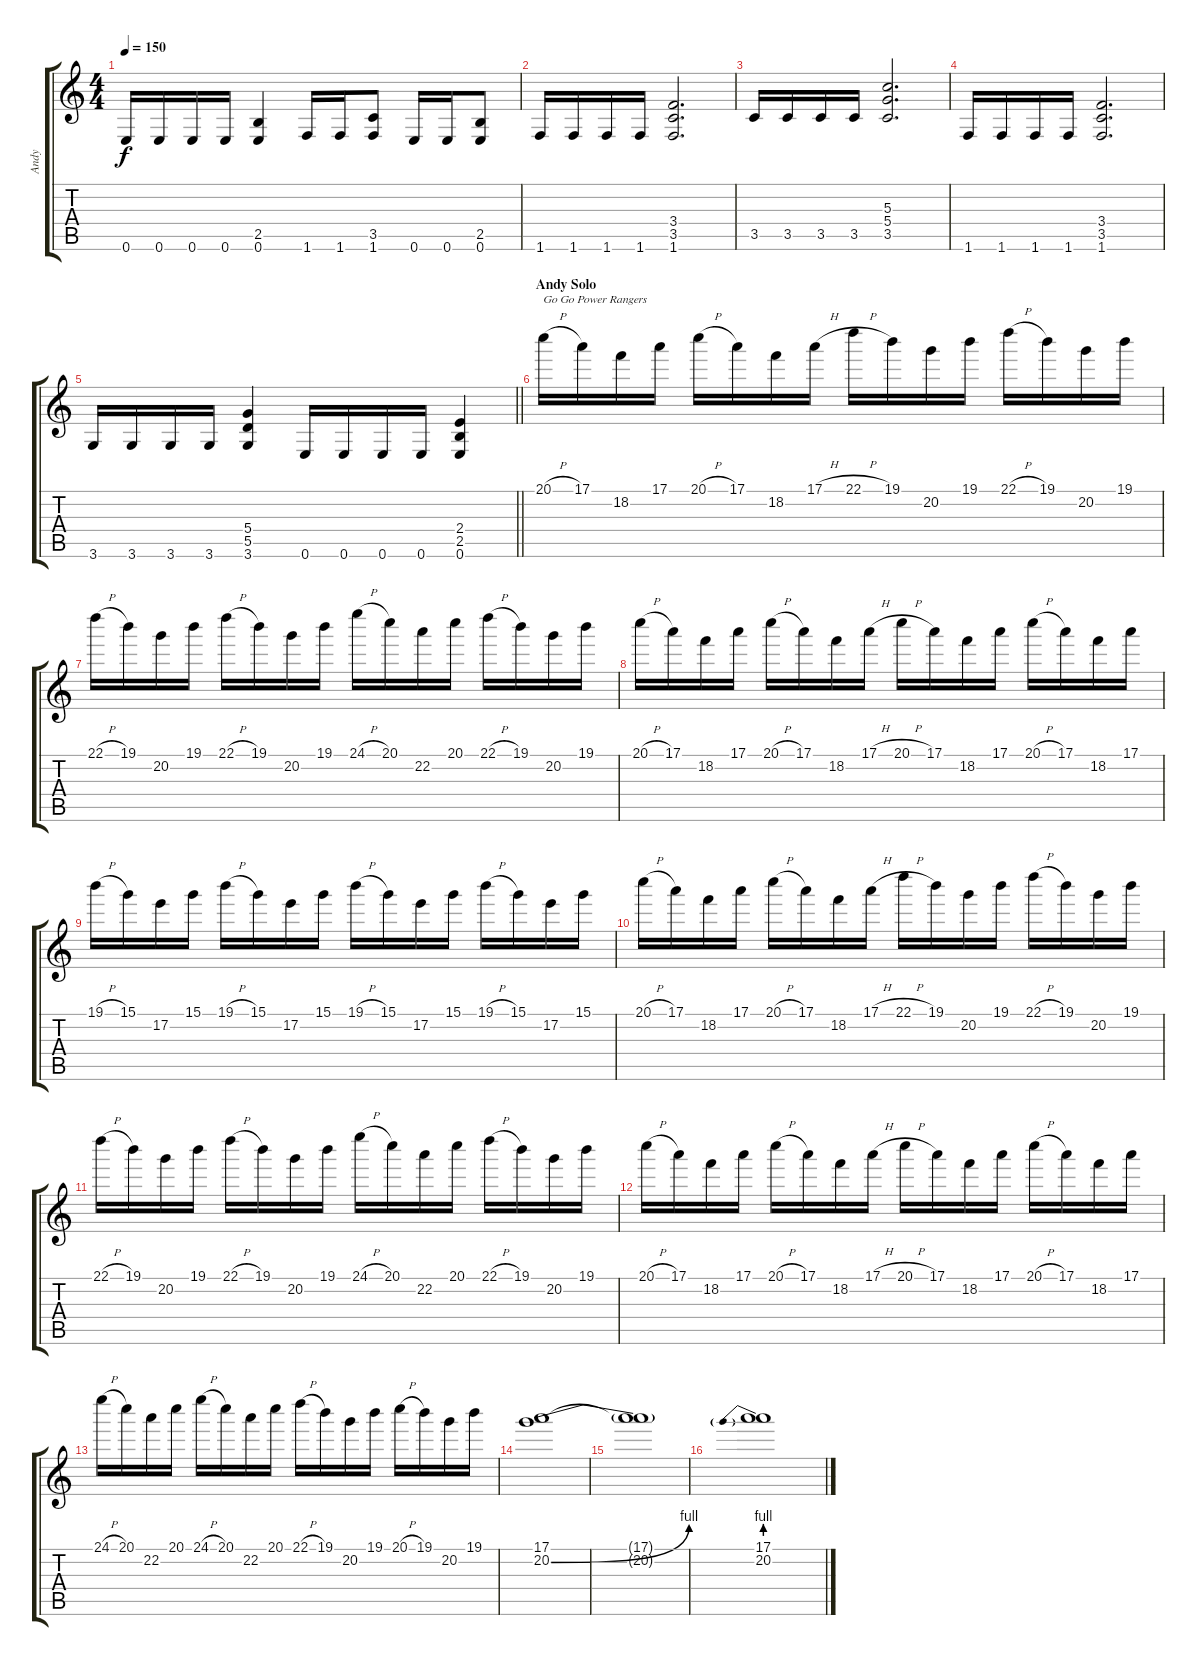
\track ("Andy" "Andy") {instrument distortionguitar}
\staff {score tabs}
\tuning (E4 B3 G3 D3 A2 E2) {hide}
\ts (4 4)
\tempo 150
\clef g2
\ks c
0.6.16{dy f} 0.6.16 0.6.16 0.6.16 (2.5 0.6).4 1.6.16 1.6.16 (3.5 1.6).8 0.6.16 0.6.16 (2.5 0.6).8 |
1.6.16 1.6.16 1.6.16 1.6.16 (3.4 3.5 1.6).2{d} |
3.5.16 3.5.16 3.5.16 3.5.16 (5.3 5.4 3.5).2{d} |
1.6.16 1.6.16 1.6.16 1.6.16 (3.4 3.5 1.6).2{d} |
\barLineRight lightlight
3.6.16 3.6.16 3.6.16 3.6.16 (5.4 5.5 3.6).4 0.6.16 0.6.16 0.6.16 0.6.16 (2.4 2.5 0.6).4 |
\section ("" "Andy Solo")
20.1{h}.16{txt "Go Go Power Rangers"} 17.1.16 18.2.16 17.1.16 20.1{h}.16 17.1.16 18.2.16 17.1{h}.16 22.1{h}.16 19.1.16 20.2.16 19.1.16 22.1{h}.16 19.1.16 20.2.16 19.1.16 |
22.1{h}.16 19.1.16 20.2.16 19.1.16 22.1{h}.16 19.1.16 20.2.16 19.1.16 24.1{h}.16 20.1.16 22.2.16 20.1.16 22.1{h}.16 19.1.16 20.2.16 19.1.16 |
20.1{h}.16 17.1.16 18.2.16 17.1.16 20.1{h}.16 17.1.16 18.2.16 17.1{h}.16 20.1{h}.16 17.1.16 18.2.16 17.1.16 20.1{h}.16 17.1.16 18.2.16 17.1.16 |
19.1{h}.16 15.1.16 17.2.16 15.1.16 19.1{h}.16 15.1.16 17.2.16 15.1.16 19.1{h}.16 15.1.16 17.2.16 15.1.16 19.1{h}.16 15.1.16 17.2.16 15.1.16 |
20.1{h}.16 17.1.16 18.2.16 17.1.16 20.1{h}.16 17.1.16 18.2.16 17.1{h}.16 22.1{h}.16 19.1.16 20.2.16 19.1.16 22.1{h}.16 19.1.16 20.2.16 19.1.16 |
22.1{h}.16 19.1.16 20.2.16 19.1.16 22.1{h}.16 19.1.16 20.2.16 19.1.16 24.1{h}.16 20.1.16 22.2.16 20.1.16 22.1{h}.16 19.1.16 20.2.16 19.1.16 |
20.1{h}.16 17.1.16 18.2.16 17.1.16 20.1{h}.16 17.1.16 18.2.16 17.1{h}.16 20.1{h}.16 17.1.16 18.2.16 17.1.16 20.1{h}.16 17.1.16 18.2.16 17.1.16 |
24.1{h}.16 20.1.16 22.2.16 20.1.16 24.1{h}.16 20.1.16 22.2.16 20.1.16 22.1{h}.16 19.1.16 20.2.16 19.1.16 20.1{h}.16 19.1.16 20.2.16 19.1.16 |
(17.1 20.2{be (bend 0 0 60 4)}).1 |
(17.1{t} 20.2{t}).1 |
(17.1 20.2{be (prebend 0 4 60 4)}).1
